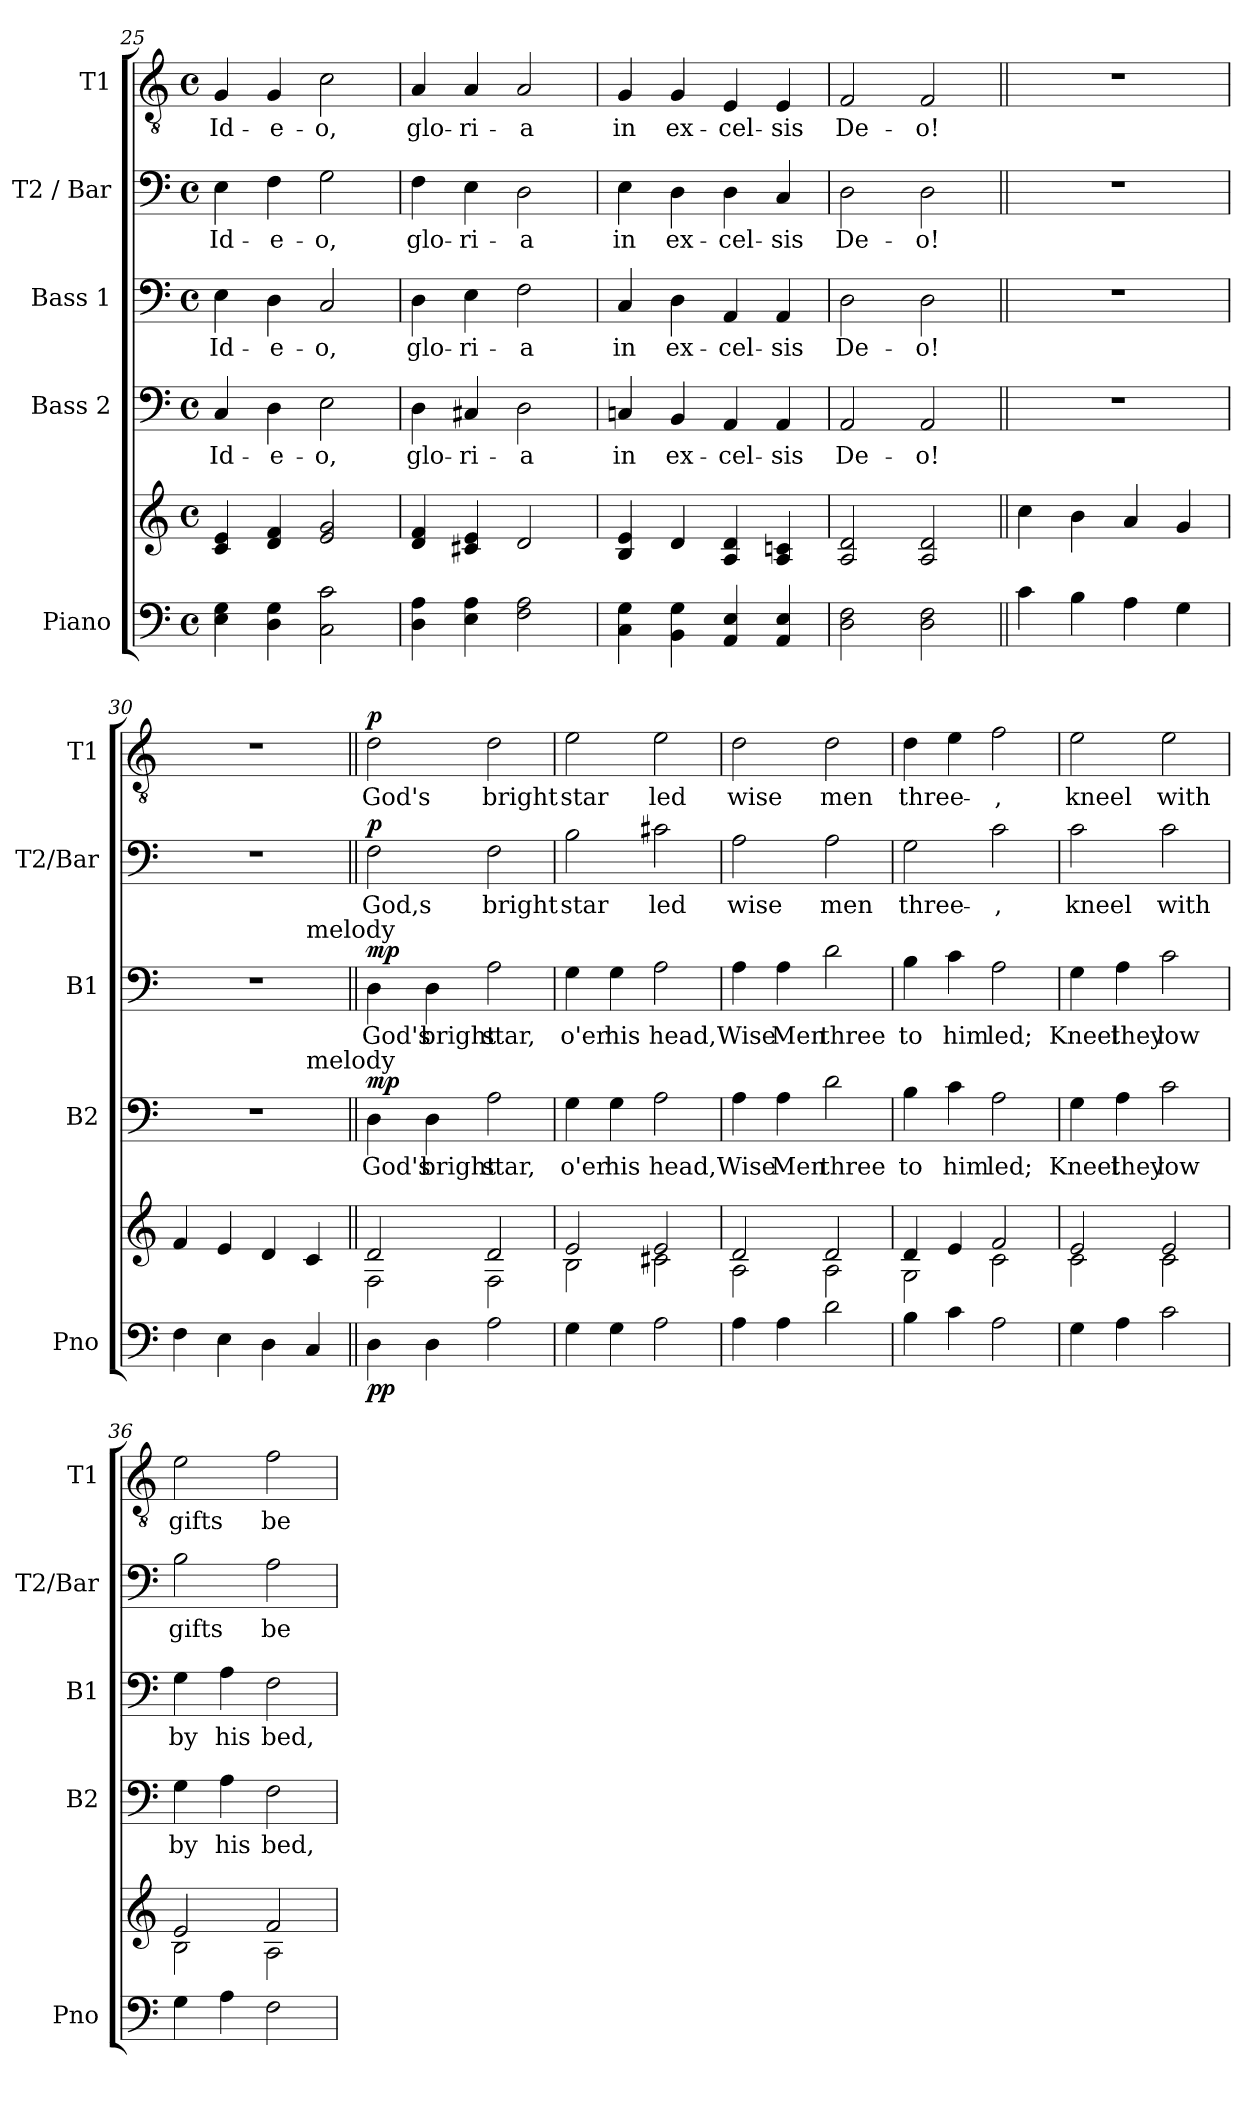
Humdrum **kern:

**kern	**kern	**dynam	**kern	**text	**dynam	**kern	**text	**dynam	**kern	**text	**dynam	**kern	**text	**dynam
*part5	*part5	*part5	*part4	*part4	*part4	*part3	*part3	*part3	*part2	*part2	*part2	*part1	*part1	*part1
*staff6	*staff5	*staff5/6	*staff4	*staff4	*staff4	*staff3	*staff3	*staff3	*staff2	*staff2	*staff2	*staff1	*staff1	*staff1
*I"Piano	*	*	*I"Bass 2	*	*	*I"Bass 1	*	*	*I"T2 / Bar	*	*	*I"T1	*	*
*I'Pno	*	*	*I'B2	*	*	*I'B1	*	*	*I'T2/Bar	*	*	*I'T1	*	*
*clefF4	*clefG2	*	*clefF4	*	*	*clefF4	*	*	*clefF4	*	*	*clefGv2	*	*
*k[]	*k[]	*	*k[]	*	*	*k[]	*	*	*k[]	*	*	*k[]	*	*
*M4/4	*M4/4	*	*M4/4	*	*	*M4/4	*	*	*M4/4	*	*	*M4/4	*	*
*met(c)	*met(c)	*	*met(c)	*	*	*met(c)	*	*	*met(c)	*	*	*met(c)	*	*
=25	=25	=25	=25	=25	=25	=25	=25	=25	=25	=25	=25	=25	=25	=25
4E 4G	4c 4e	.	4C	Id-	.	4E	Id-	.	4E	Id-	.	4G	Id-	.
4D 4G	4d 4f	.	4D	-e-	.	4D	-e-	.	4F	-e-	.	4G	-e-	.
2C 2c	2e 2g	.	2E	-o,	.	2C	-o,	.	2G	-o,	.	2c	-o,	.
=26	=26	=26	=26	=26	=26	=26	=26	=26	=26	=26	=26	=26	=26	=26
4D 4A	4d 4f	.	4D	glo-	.	4D	glo-	.	4F	glo-	.	4A	glo-	.
4E 4A	4c#X 4e	.	4C#X	-ri-	.	4E	-ri-	.	4E	-ri-	.	4A	-ri-	.
2F 2A	2d	.	2D	-a	.	2F	-a	.	2D	-a	.	2A	-a	.
=27	=27	=27	=27	=27	=27	=27	=27	=27	=27	=27	=27	=27	=27	=27
4C 4G	4B 4e	.	4Cn	in	.	4C	in	.	4E	in	.	4G	in	.
4BB 4G	4d	.	4BB	ex-	.	4D	ex-	.	4D	ex-	.	4G	ex-	.
4AA 4E	4A 4d	.	4AA	-cel-	.	4AA	-cel-	.	4D	-cel-	.	4E	-cel-	.
4AA 4E	4A 4cn	.	4AA	-sis	.	4AA	-sis	.	4C	-sis	.	4E	-sis	.
=28	=28	=28	=28	=28	=28	=28	=28	=28	=28	=28	=28	=28	=28	=28
2D 2F	2A 2d	.	2AA	De-	.	2D	De-	.	2D	De-	.	2F	De-	.
2D 2F	2A 2d	.	2AA	-o!	.	2D	-o!	.	2D	-o!	.	2F	-o!	.
=29||	=29||	=29||	=29||	=29||	=29||	=29||	=29||	=29||	=29||	=29||	=29||	=29||	=29||	=29||
4c	4cc	.	1r	.	.	1r	.	.	1r	.	.	1r	.	.
4B	4b	.	.	.	.	.	.	.	.	.	.	.	.	.
4A	4a	.	.	.	.	.	.	.	.	.	.	.	.	.
4G	4g	.	.	.	.	.	.	.	.	.	.	.	.	.
=30	=30	=30	=30	=30	=30	=30	=30	=30	=30	=30	=30	=30	=30	=30
*	*	*	*^	*	*	*^	*	*	*	*	*	*	*	*
4F	4f	.	1r	2.ryy	.	.	1r	2.ryy	.	.	1r	.	.	1r	.	.
4E	4e	.	.	.	.	.	.	.	.	.	.	.	.	.	.	.
4D	4d	.	.	.	.	.	.	.	.	.	.	.	.	.	.	.
!	!	!	!	!	!	!	!	!LO:TX:a:t=melody	!	!	!	!	!	!	!	!
!	!	!	!	!LO:TX:a:t=melody	!	!	!	!	!	!	!	!	!	!	!	!
4C	4c	.	.	4ryy	.	.	.	4ryy	.	.	.	.	.	.	.	.
=31||	=31||	=31||	=31||	=31||	=31||	=31||	=31||	=31||	=31||	=31||	=31||	=31||	=31||	=31||	=31||	=31||
*	*^	*	*	*	*	*	*	*	*	*	*	*	*	*	*	*
!	!	!	!LO:DY:b=2	!	!	!	!	!	!	!	!	!	!	!	!	!	!
!	!	!	!LO:DY:n=1:b	!	!	!	!LO:DY:a	!	!	!	!LO:DY:a	!	!	!LO:DY:a	!	!	!LO:DY:a
*	*	*	*	*v	*v	*	*	*	*	*	*	*	*	*	*	*	*
*	*	*	*	*	*	*	*v	*v	*	*	*	*	*	*	*	*
4D	2d	2F	p p	4D	God's	mp	4D	God's	mp	2F	God,s	p	2d	God's	p
4D	.	.	.	4D	bright	.	4D	bright	.	.	.	.	.	.	.
2A	2d	2F	.	2A	star,	.	2A	star,	.	2F	bright	.	2d	bright	.
=32	=32	=32	=32	=32	=32	=32	=32	=32	=32	=32	=32	=32	=32	=32	=32
4G	2e	2B	.	4G	o'er	.	4G	o'er	.	2B	star	.	2e	star	.
4G	.	.	.	4G	his	.	4G	his	.	.	.	.	.	.	.
2A	2e	2c#X	.	2A	head,	.	2A	head,	.	2c#X	led	.	2e	led	.
=33	=33	=33	=33	=33	=33	=33	=33	=33	=33	=33	=33	=33	=33	=33	=33
4A	2d	2A	.	4A	Wise	.	4A	Wise	.	2A	wise	.	2d	wise	.
4A	.	.	.	4A	Men	.	4A	Men	.	.	.	.	.	.	.
2d	2d	2A	.	2d	three	.	2d	three	.	2A	men	.	2d	men	.
=34	=34	=34	=34	=34	=34	=34	=34	=34	=34	=34	=34	=34	=34	=34	=34
4B	4d	2G	.	4B	to	.	4B	to	.	2G	three-	.	4d	three-	.
4c	4e	.	.	4c	him	.	4c	him	.	.	.	.	4e	.	.
2A	2f	2c	.	2A	led;	.	2A	led;	.	2c	-,	.	2f	-,	.
=35	=35	=35	=35	=35	=35	=35	=35	=35	=35	=35	=35	=35	=35	=35	=35
4G	2e	2c	.	4G	Kneel	.	4G	Kneel	.	2c	kneel	.	2e	kneel	.
4A	.	.	.	4A	they	.	4A	they	.	.	.	.	.	.	.
2c	2e	2c	.	2c	low	.	2c	low	.	2c	with	.	2e	with	.
=36	=36	=36	=36	=36	=36	=36	=36	=36	=36	=36	=36	=36	=36	=36	=36
4G	2e	2B	.	4G	by	.	4G	by	.	2B	gifts	.	2e	gifts	.
4A	.	.	.	4A	his	.	4A	his	.	.	.	.	.	.	.
2F	2f	2A	.	2F	bed,	.	2F	bed,	.	2A	be-	.	2f	be-	.
*	*v	*v	*	*	*	*	*	*	*	*	*	*	*	*	*
=	=	=	=	=	=	=	=	=	=	=	=	=	=	=
*-	*-	*-	*-	*-	*-	*-	*-	*-	*-	*-	*-	*-	*-	*-
